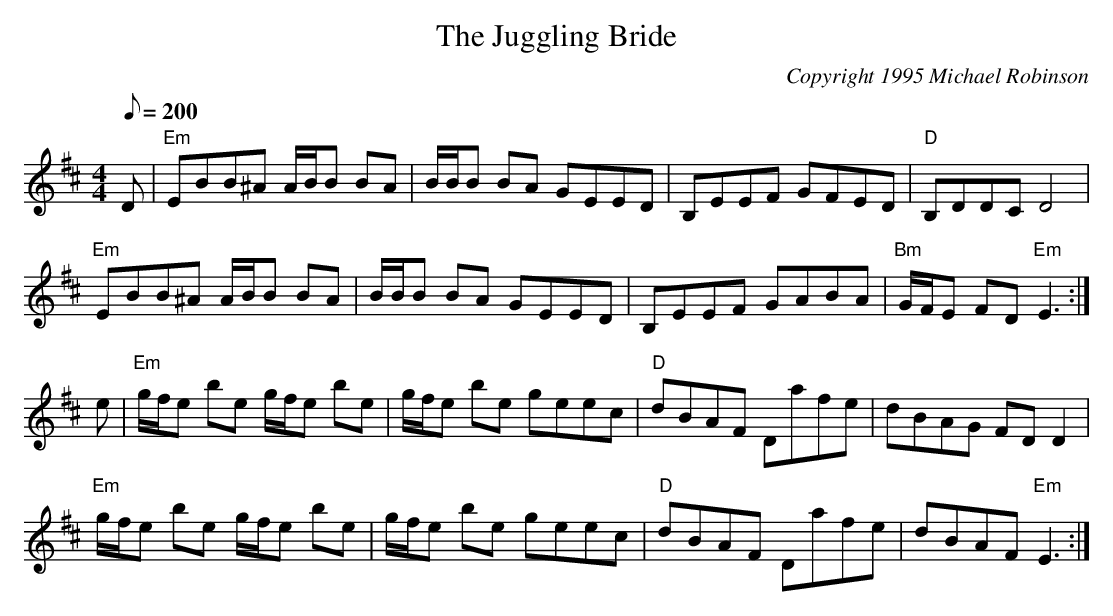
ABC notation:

X:1
T:The Juggling Bride
M:4/4
L:1/8
Q:200
C:Copyright 1995 Michael Robinson
K:EDor
D|"Em"EBB^A A/2B/2B BA|B/2B/2B BA GEED|B,EEF GFED|"D"B,DDC D4|
"Em"EBB^A A/2B/2B BA|B/2B/2B BA GEED|B,EEF GABA|"Bm"G/2F/2E FD "Em"E3:|
e|"Em"g/2f/2e be g/2f/2e be|g/2f/2e be geec|"D"dBAF Dafe|dBAG FD D2|
"Em"g/2f/2e be g/2f/2e be|g/2f/2e be geec|"D"dBAF Dafe|dBAF "Em"E3:|
